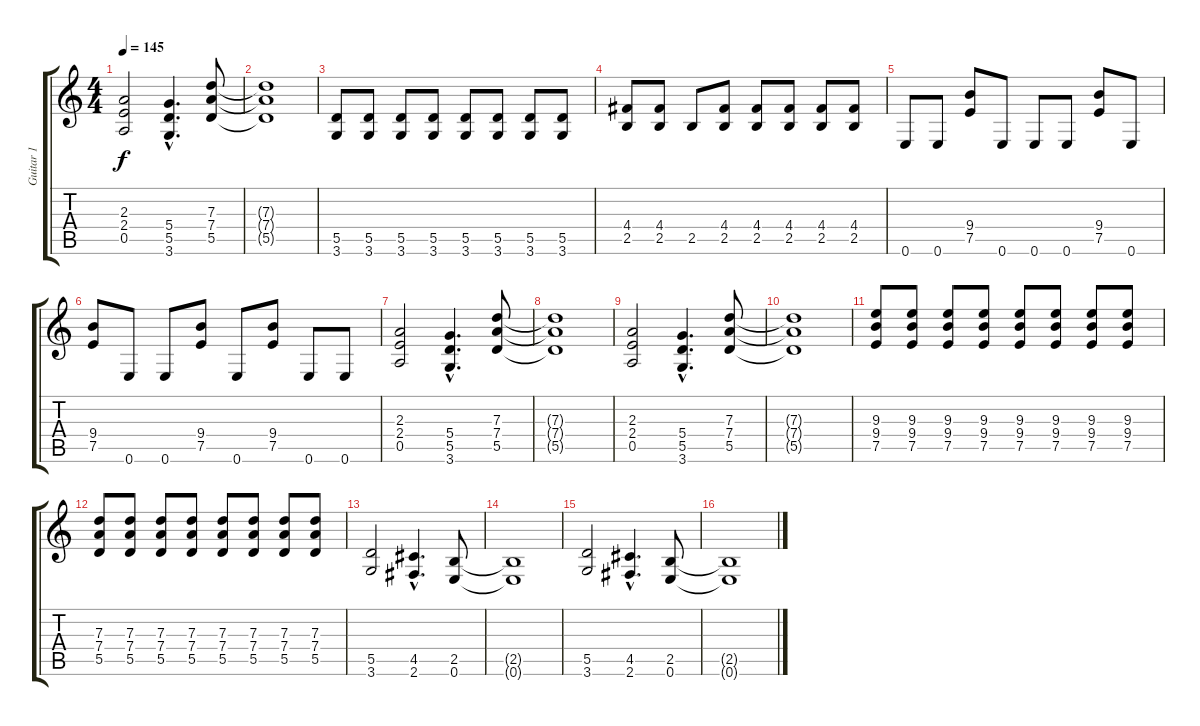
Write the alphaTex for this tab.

\track ("Guitar 1" "Guitar 1") {instrument overdrivenguitar}
\staff {score tabs}
\tuning (E4 B3 G3 D3 A2 E2) {hide}
\ts (4 4)
\tempo 145
\clef g2
\ks c
(2.3 2.4 0.5).2{dy f} (5.4{hac} 5.5{hac} 3.6{hac}).4{d} (7.3 7.4 5.5).8 |
(7.3{t} 7.4{t} 5.5{t}).1 |
(5.5 3.6).8 (5.5 3.6).8 (5.5 3.6).8 (5.5 3.6).8 (5.5 3.6).8 (5.5 3.6).8 (5.5 3.6).8 (5.5 3.6).8 |
(4.4 2.5).8 (4.4 2.5).8 2.5.8 (4.4 2.5).8 (4.4 2.5).8 (4.4 2.5).8 (4.4 2.5).8 (4.4 2.5).8 |
0.6.8 0.6.8 (9.4 7.5).8 0.6.8 0.6.8 0.6.8 (9.4 7.5).8 0.6.8 |
(9.4 7.5).8 0.6.8 0.6.8 (9.4 7.5).8 0.6.8 (9.4 7.5).8 0.6.8 0.6.8 |
(2.3 2.4 0.5).2 (5.4{hac} 5.5{hac} 3.6{hac}).4{d} (7.3 7.4 5.5).8 |
(7.3{t} 7.4{t} 5.5{t}).1 |
(2.3 2.4 0.5).2 (5.4{hac} 5.5{hac} 3.6{hac}).4{d} (7.3 7.4 5.5).8 |
(7.3{t} 7.4{t} 5.5{t}).1 |
(9.3 9.4 7.5).8 (9.3 9.4 7.5).8 (9.3 9.4 7.5).8 (9.3 9.4 7.5).8 (9.3 9.4 7.5).8 (9.3 9.4 7.5).8 (9.3 9.4 7.5).8 (9.3 9.4 7.5).8 |
(7.3 7.4 5.5).8 (7.3 7.4 5.5).8 (7.3 7.4 5.5).8 (7.3 7.4 5.5).8 (7.3 7.4 5.5).8 (7.3 7.4 5.5).8 (7.3 7.4 5.5).8 (7.3 7.4 5.5).8 |
(5.5 3.6).2 (4.5{hac} 2.6{hac}).4{d} (2.5 0.6).8 |
(2.5{t} 0.6{t}).1 |
(5.5 3.6).2 (4.5{hac} 2.6{hac}).4{d} (2.5 0.6).8 |
(2.5{t} 0.6{t}).1
